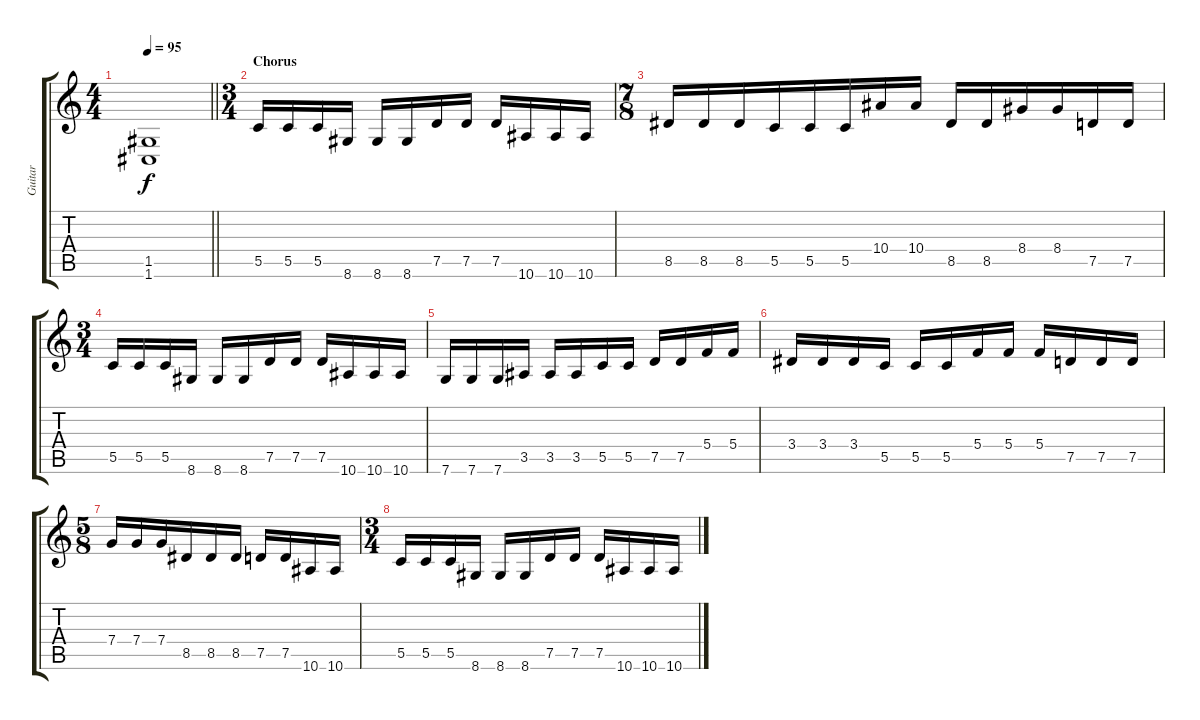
\track ("Guitar" "Guitar") {instrument distortionguitar}
\staff {score tabs}
\tuning (D4 A3 F3 C3 G2 C2) {hide}
\ts (4 4)
\tempo 95
\clef g2
\barLineRight lightlight
\ks c
(1.5 1.6).1{dy f} |
\ts (3 4)
\section ("" "Chorus")
5.5.16 5.5.16 5.5.16 8.6.16 8.6.16 8.6.16 7.5.16 7.5.16 7.5.16 10.6.16 10.6.16 10.6.16 |
\ts (7 8)
8.5.16 8.5.16 8.5.16 5.5.16 5.5.16 5.5.16 10.4.16 10.4.16 8.5.16 8.5.16 8.4.16 8.4.16 7.5.16 7.5.16 |
\ts (3 4)
5.5.16 5.5.16 5.5.16 8.6.16 8.6.16 8.6.16 7.5.16 7.5.16 7.5.16 10.6.16 10.6.16 10.6.16 |
7.6.16 7.6.16 7.6.16 3.5.16 3.5.16 3.5.16 5.5.16 5.5.16 7.5.16 7.5.16 5.4.16 5.4.16 |
3.4.16 3.4.16 3.4.16 5.5.16 5.5.16 5.5.16 5.4.16 5.4.16 5.4.16 7.5.16 7.5.16 7.5.16 |
\ts (5 8)
7.4.16 7.4.16 7.4.16 8.5.16 8.5.16 8.5.16 7.5.16 7.5.16 10.6.16 10.6.16 |
\ts (3 4)
5.5.16 5.5.16 5.5.16 8.6.16 8.6.16 8.6.16 7.5.16 7.5.16 7.5.16 10.6.16 10.6.16 10.6.16
